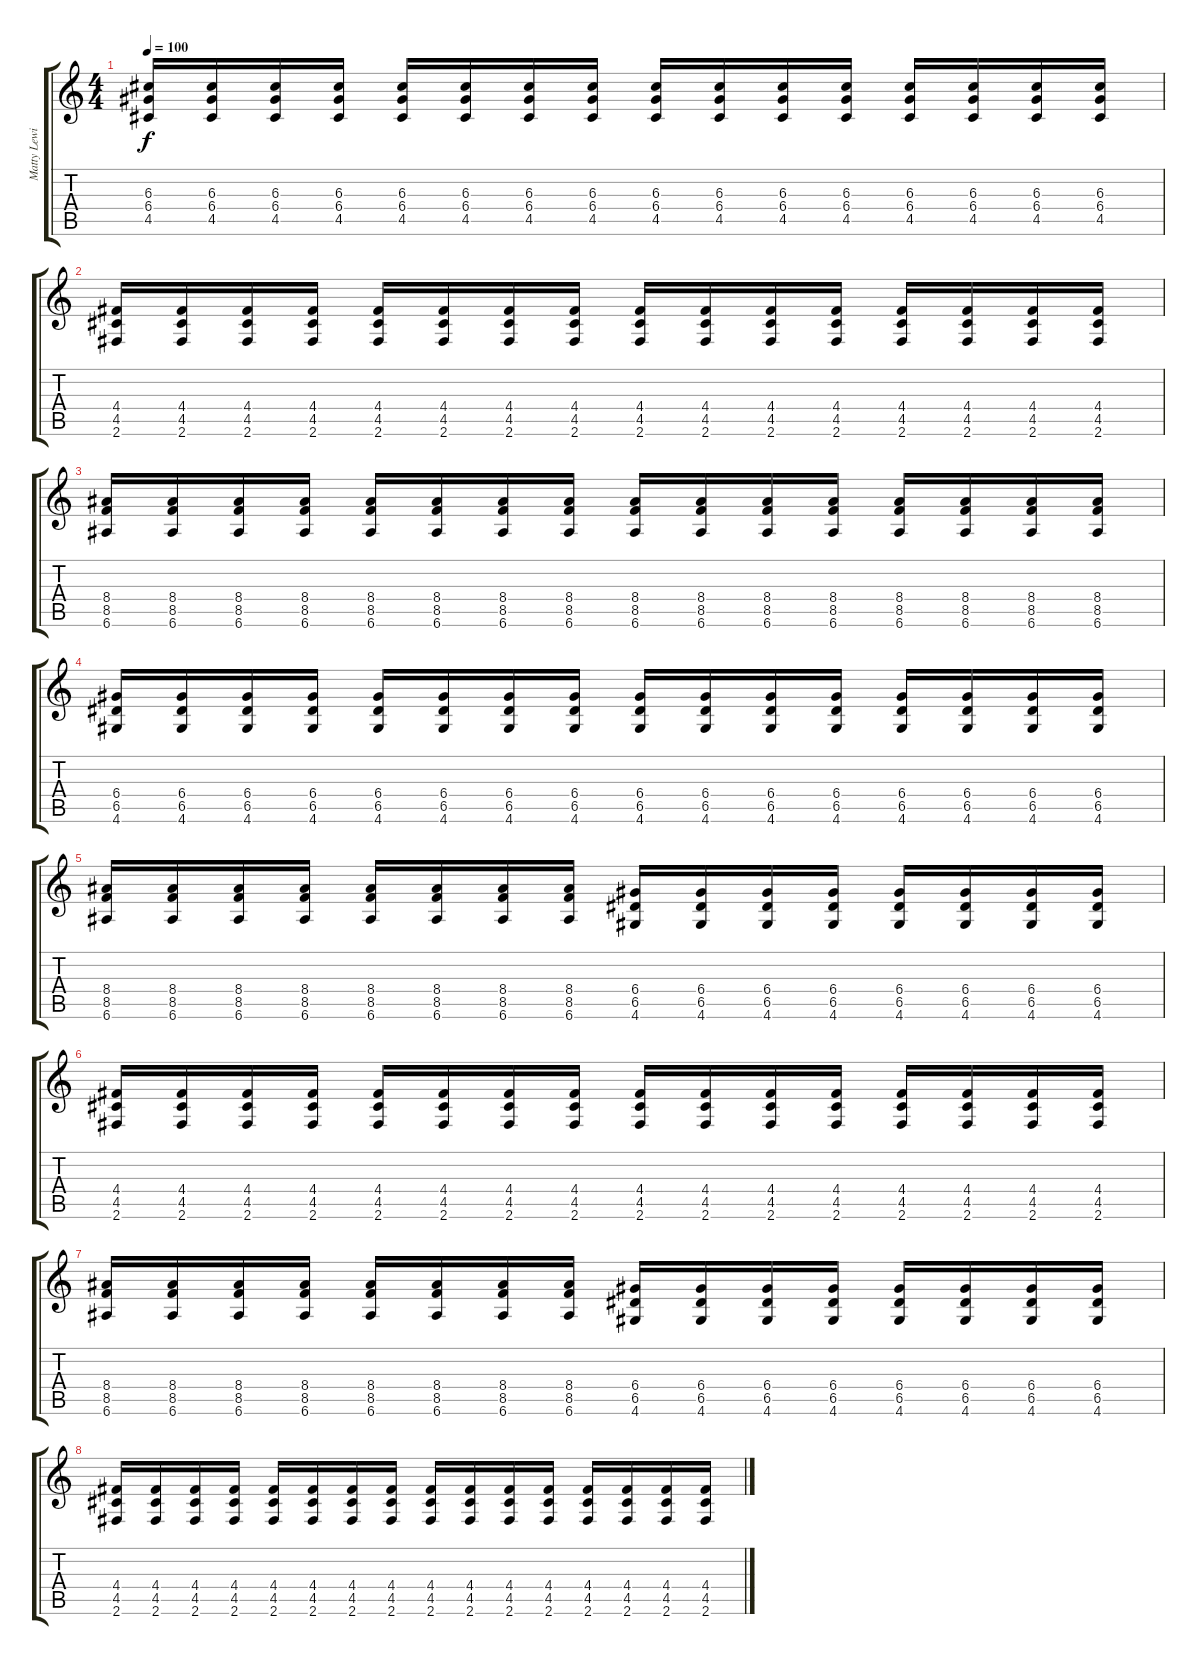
\track ("Matty Lewis" "Matty Lewi") {instrument distortionguitar}
\staff {score tabs}
\tuning (E4 B3 G3 D3 A2 E2) {hide}
\ts (4 4)
\tempo 100
\clef g2
\ks c
(6.3 6.4 4.5).16{dy f} (6.3 6.4 4.5).16 (6.3 6.4 4.5).16 (6.3 6.4 4.5).16 (6.3 6.4 4.5).16 (6.3 6.4 4.5).16 (6.3 6.4 4.5).16 (6.3 6.4 4.5).16 (6.3 6.4 4.5).16 (6.3 6.4 4.5).16 (6.3 6.4 4.5).16 (6.3 6.4 4.5).16 (6.3 6.4 4.5).16 (6.3 6.4 4.5).16 (6.3 6.4 4.5).16 (6.3 6.4 4.5).16 |
(4.4 4.5 2.6).16 (4.4 4.5 2.6).16 (4.4 4.5 2.6).16 (4.4 4.5 2.6).16 (4.4 4.5 2.6).16 (4.4 4.5 2.6).16 (4.4 4.5 2.6).16 (4.4 4.5 2.6).16 (4.4 4.5 2.6).16 (4.4 4.5 2.6).16 (4.4 4.5 2.6).16 (4.4 4.5 2.6).16 (4.4 4.5 2.6).16 (4.4 4.5 2.6).16 (4.4 4.5 2.6).16 (4.4 4.5 2.6).16 |
(8.4 8.5 6.6).16 (8.4 8.5 6.6).16 (8.4 8.5 6.6).16 (8.4 8.5 6.6).16 (8.4 8.5 6.6).16 (8.4 8.5 6.6).16 (8.4 8.5 6.6).16 (8.4 8.5 6.6).16 (8.4 8.5 6.6).16 (8.4 8.5 6.6).16 (8.4 8.5 6.6).16 (8.4 8.5 6.6).16 (8.4 8.5 6.6).16 (8.4 8.5 6.6).16 (8.4 8.5 6.6).16 (8.4 8.5 6.6).16 |
(6.4 6.5 4.6).16 (6.4 6.5 4.6).16 (6.4 6.5 4.6).16 (6.4 6.5 4.6).16 (6.4 6.5 4.6).16 (6.4 6.5 4.6).16 (6.4 6.5 4.6).16 (6.4 6.5 4.6).16 (6.4 6.5 4.6).16 (6.4 6.5 4.6).16 (6.4 6.5 4.6).16 (6.4 6.5 4.6).16 (6.4 6.5 4.6).16 (6.4 6.5 4.6).16 (6.4 6.5 4.6).16 (6.4 6.5 4.6).16 |
(8.4 8.5 6.6).16 (8.4 8.5 6.6).16 (8.4 8.5 6.6).16 (8.4 8.5 6.6).16 (8.4 8.5 6.6).16 (8.4 8.5 6.6).16 (8.4 8.5 6.6).16 (8.4 8.5 6.6).16 (6.4 6.5 4.6).16 (6.4 6.5 4.6).16 (6.4 6.5 4.6).16 (6.4 6.5 4.6).16 (6.4 6.5 4.6).16 (6.4 6.5 4.6).16 (6.4 6.5 4.6).16 (6.4 6.5 4.6).16 |
(4.4 4.5 2.6).16 (4.4 4.5 2.6).16 (4.4 4.5 2.6).16 (4.4 4.5 2.6).16 (4.4 4.5 2.6).16 (4.4 4.5 2.6).16 (4.4 4.5 2.6).16 (4.4 4.5 2.6).16 (4.4 4.5 2.6).16 (4.4 4.5 2.6).16 (4.4 4.5 2.6).16 (4.4 4.5 2.6).16 (4.4 4.5 2.6).16 (4.4 4.5 2.6).16 (4.4 4.5 2.6).16 (4.4 4.5 2.6).16 |
(8.4 8.5 6.6).16 (8.4 8.5 6.6).16 (8.4 8.5 6.6).16 (8.4 8.5 6.6).16 (8.4 8.5 6.6).16 (8.4 8.5 6.6).16 (8.4 8.5 6.6).16 (8.4 8.5 6.6).16 (6.4 6.5 4.6).16 (6.4 6.5 4.6).16 (6.4 6.5 4.6).16 (6.4 6.5 4.6).16 (6.4 6.5 4.6).16 (6.4 6.5 4.6).16 (6.4 6.5 4.6).16 (6.4 6.5 4.6).16 |
(4.4 4.5 2.6).16 (4.4 4.5 2.6).16 (4.4 4.5 2.6).16 (4.4 4.5 2.6).16 (4.4 4.5 2.6).16 (4.4 4.5 2.6).16 (4.4 4.5 2.6).16 (4.4 4.5 2.6).16 (4.4 4.5 2.6).16 (4.4 4.5 2.6).16 (4.4 4.5 2.6).16 (4.4 4.5 2.6).16 (4.4 4.5 2.6).16 (4.4 4.5 2.6).16 (4.4 4.5 2.6).16 (4.4 4.5 2.6).16
